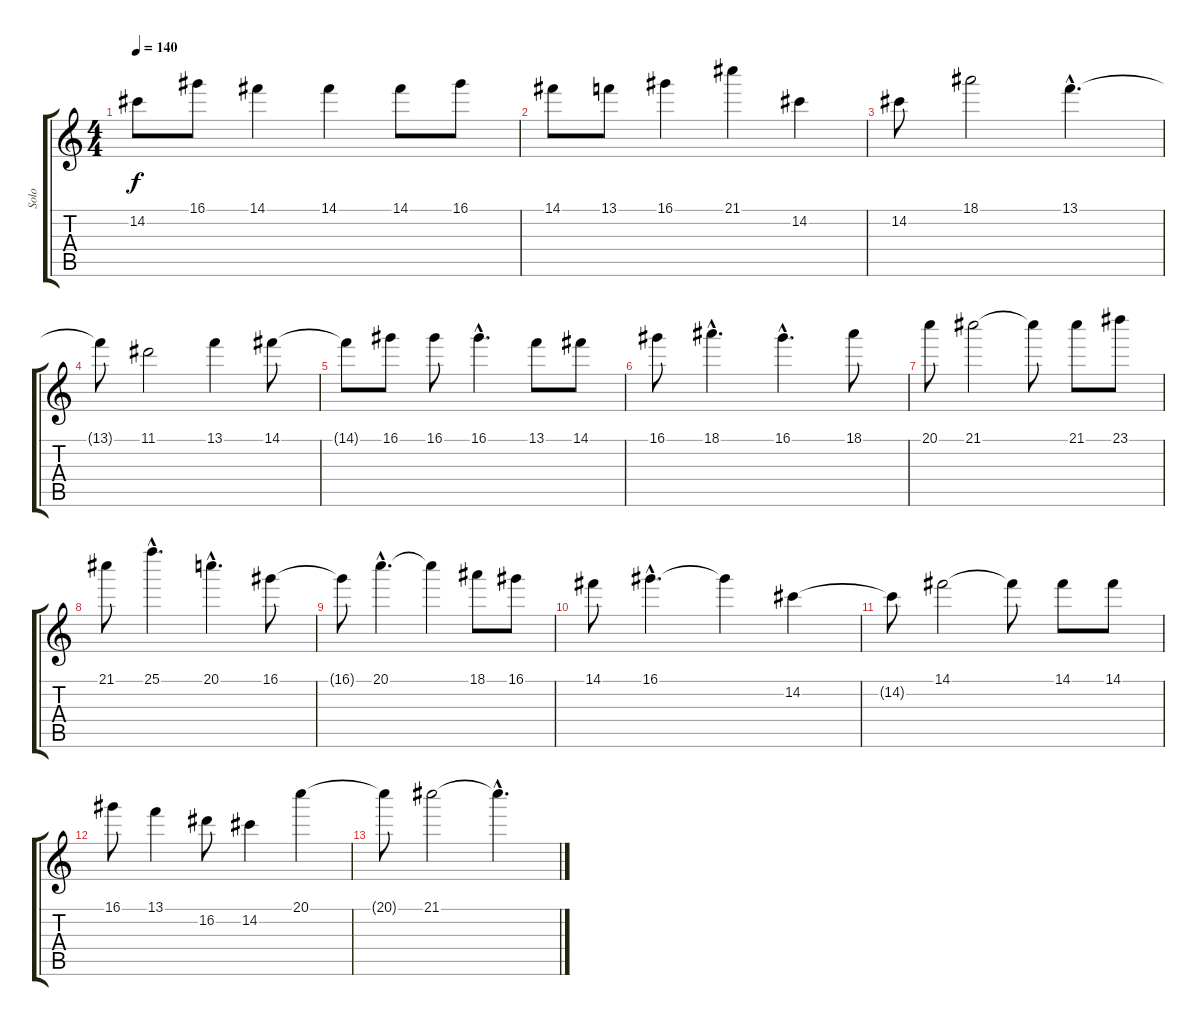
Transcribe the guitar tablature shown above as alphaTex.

\track ("Solo" "Solo") {instrument overdrivenguitar}
\staff {score tabs}
\tuning (E4 B3 G3 D3 A2 E2) {hide}
\ts (4 4)
\tempo 140
\clef g2
\ks c
14.2.8{dy f} 16.1.8 14.1.4 14.1.4 14.1.8 16.1.8 |
14.1.8 13.1.8 16.1.4 21.1.4 14.2.4 |
14.2.8 18.1.2 13.1{hac}.4{d} |
13.1{t}.8 11.1.2 13.1.4 14.1.8 |
14.1{t}.8 16.1.8 16.1.8 16.1{hac}.4{d} 13.1.8 14.1.8 |
16.1.8 18.1{hac}.4{d} 16.1{hac}.4{d} 18.1.8 |
20.1.8 21.1.2 21.1{t}.8 21.1.8 23.1.8 |
21.1.8 25.1{hac}.4{d} 20.1{hac}.4{d} 16.1.8 |
16.1{t}.8 20.1{hac}.4{d} 20.1{t}.4 18.1.8 16.1.8 |
14.1.8 16.1{hac}.4{d} 16.1{t}.4 14.2.4 |
14.2{t}.8 14.1.2 14.1{t}.8 14.1.8 14.1.8 |
16.1.8 13.1.4 16.2.8 14.2.4 20.1.4 |
20.1{t}.8 21.1.2 21.1{hac t}.4{d}
